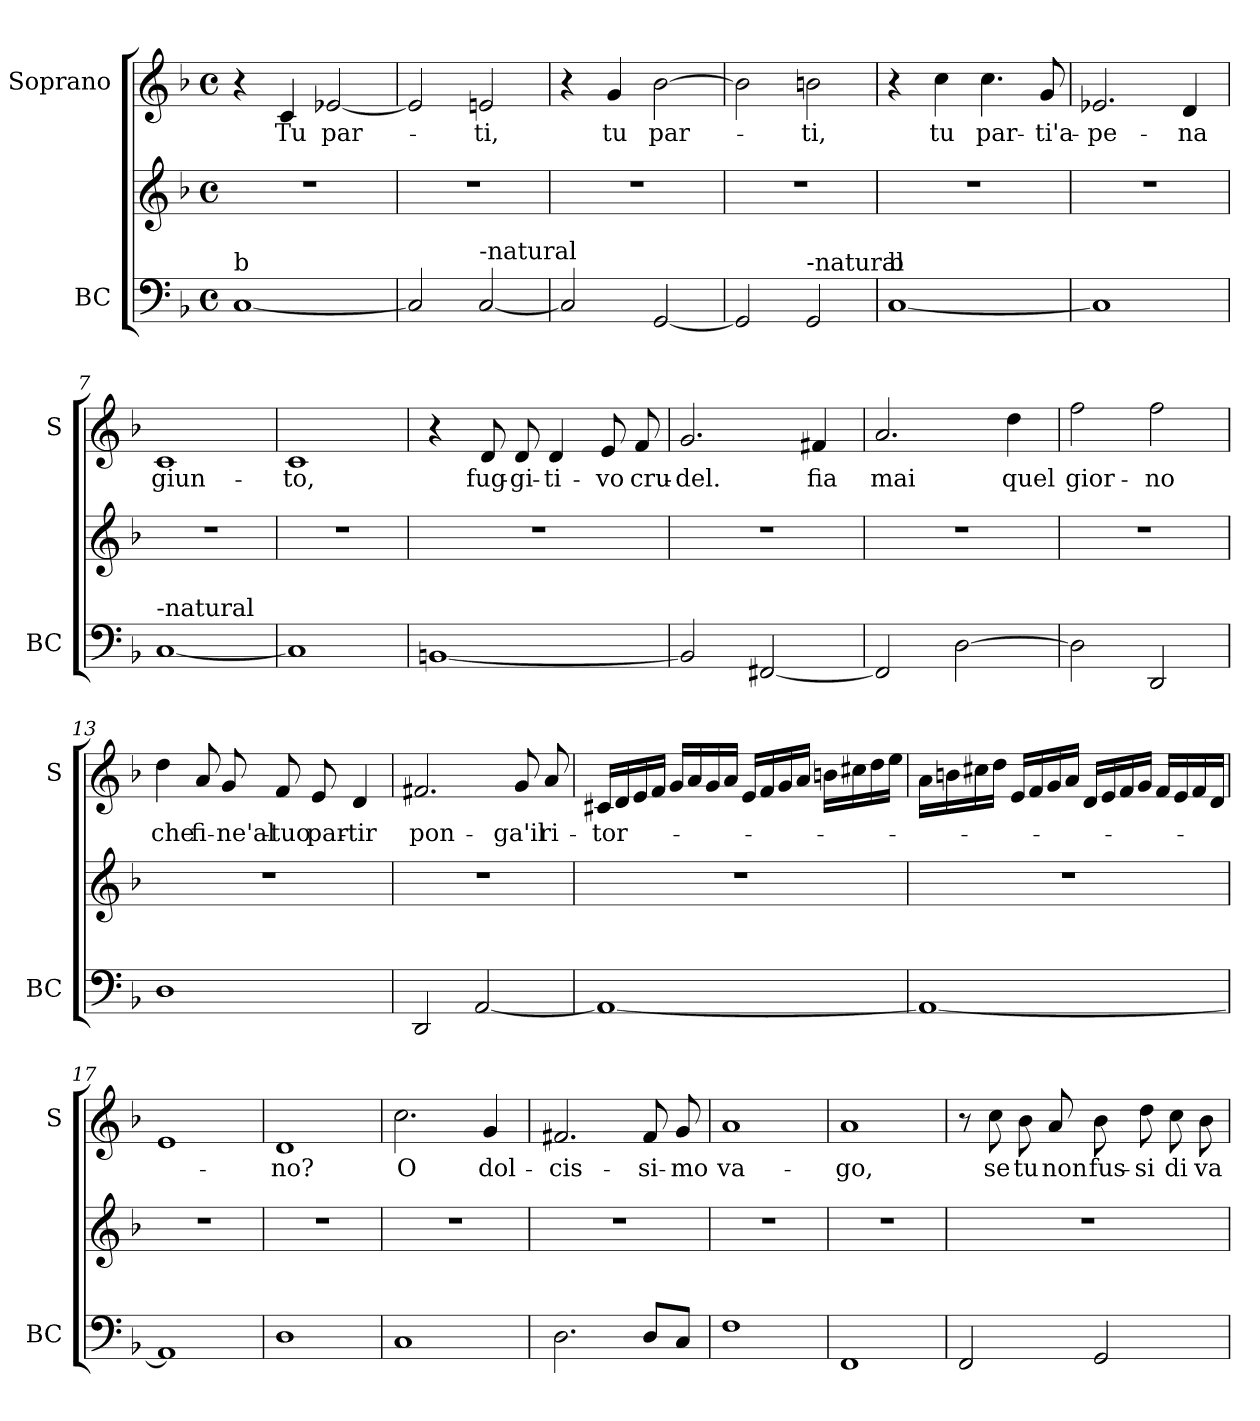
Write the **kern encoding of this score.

**kern	**kern	**kern	**text
*part2	*part2	*part1	*part1
*staff3	*staff2	*staff1	*staff1
*I"BC	*	*I"Soprano	*
*I'BC	*	*I'S	*
*clefF4	*clefG2	*clefG2	*
*k[b-]	*k[b-]	*k[b-]	*
*F:	*F:	*F:	*
*M4/4	*M4/4	*M4/4	*
*met(c)	*met(c)	*met(c)	*
=1	=1	=1	=1
!LO:TX:a:t=b	!	!	!
[1C	1r	4r	.
!	!	!	!LO:LY:b
.	.	4c/	Tu
!	!	!	!LO:LY:b
.	.	[2e-X/	par-
=2	=2	=2	=2
2C/]	1r	2e-/]	.
!LO:TX:a:t=-natural	!	!	!
!	!	!	!LO:LY:b
[2C/	.	2en/	-ti,
=3	=3	=3	=3
2C/]	1r	4r	.
!	!	!	!LO:LY:b
.	.	4g/	tu
!	!	!	!LO:LY:b
[2GG/	.	[2b-\	par-
=4	=4	=4	=4
2GG/]	1r	2b-\]	.
!LO:TX:a:t=-natural	!	!	!
!	!	!	!LO:LY:b
2GG/	.	2bn\	-ti,
!!LO:LB:g=z
=5	=5	=5	=5
!LO:TX:a:t=b	!	!	!
[1C	1r	4r	.
!	!	!	!LO:LY:b
.	.	4cc\	tu
!	!	!	!LO:LY:b
.	.	4.cc\	par-
!	!	!	!LO:LY:b
.	.	8g/	-ti'a-
=6	=6	=6	=6
!	!	!	!LO:LY:b
1C]	1r	2.e-X/	-pe-
!	!	!	!LO:LY:b
.	.	4d/	-na
=7	=7	=7	=7
!LO:TX:a:t=-natural	!	!	!
!	!	!	!LO:LY:b
[1C	1r	1c	giun-
=8	=8	=8	=8
!	!	!	!LO:LY:b
1C]	1r	1c	-to,
=9	=9	=9	=9
[1BBn	1r	4r	.
!	!	!	!LO:LY:b
.	.	8d/	fug-
!	!	!	!LO:LY:b
.	.	8d/	-gi-
!	!	!	!LO:LY:b
.	.	4d/	-ti-
!	!	!	!LO:LY:b
.	.	8e/	-vo
!	!	!	!LO:LY:b
.	.	8f/	cru-
!!LO:PB:g=z
=10	=10	=10	=10
!	!	!	!LO:LY:b
2BB/]	1r	2.g/	-del.
[2FF#X/	.	.	.
!	!	!	!LO:LY:b
.	.	4f#X/	fia
=11	=11	=11	=11
!	!	!	!LO:LY:b
2FF#/]	1r	2.a/	mai
[2D\	.	.	.
!	!	!	!LO:LY:b
.	.	4dd\	quel
=12	=12	=12	=12
!	!	!	!LO:LY:b
2D\]	1r	2ff\	gior-
!	!	!	!LO:LY:b
2DD/	.	2ff\	-no
=13	=13	=13	=13
!	!	!	!LO:LY:b
1D	1r	4dd\	che
!	!	!	!LO:LY:b
.	.	8a/	fi-
!	!	!	!LO:LY:b
.	.	8g/	-ne'al-
!	!	!	!LO:LY:b
.	.	8f/	-tuo
!	!	!	!LO:LY:b
.	.	8e/	par-
!	!	!	!LO:LY:b
.	.	4d/	-tir
=14	=14	=14	=14
!	!	!	!LO:LY:b
2DD/	1r	2.f#X/	pon-
[2AA/	.	.	.
!	!	!	!LO:LY:b
.	.	8g/	-ga'il
!	!	!	!LO:LY:b
.	.	8a/	ri-
!!LO:LB:g=z
=15	=15	=15	=15
!	!	!	!LO:LY:b
1AA_	1r	16c#X/LL	-tor-
.	.	16d/	.
.	.	16e/	.
.	.	16f/JJ	.
.	.	16g/LL	.
.	.	16a/	.
.	.	16g/	.
.	.	16a/JJ	.
.	.	16e/LL	.
.	.	16f/	.
.	.	16g/	.
.	.	16a/JJ	.
.	.	16bn\LL	.
.	.	16cc#X\	.
.	.	16dd\	.
.	.	16ee\JJ	.
=16	=16	=16	=16
1AA_	1r	16a\LL	.
.	.	16bn\	.
.	.	16cc#X\	.
.	.	16dd\JJ	.
.	.	16e/LL	.
.	.	16f/	.
.	.	16g/	.
.	.	16a/JJ	.
.	.	16d/LL	.
.	.	16e/	.
.	.	16f/	.
.	.	16g/JJ	.
.	.	16f/LL	.
.	.	16e/	.
.	.	16f/	.
.	.	16d/JJ	.
=17	=17	=17	=17
1AA]	1r	1e	.
=18	=18	=18	=18
!	!	!	!LO:LY:b
1D	1r	1d	-no?
!!LO:LB:g=z
=19	=19	=19	=19
!	!	!	!LO:LY:b
1C	1r	2.cc\	O
!	!	!	!LO:LY:b
.	.	4g/	dol-
=20	=20	=20	=20
!	!	!	!LO:LY:b
2.D\	1r	2.f#X/	-cis-
!	!	!	!LO:LY:b
8D/L	.	8f#/	-si-
!	!	!	!LO:LY:b
8C/J	.	8g/	-mo
=21	=21	=21	=21
!	!	!	!LO:LY:b
1F	1r	1a	va-
=22	=22	=22	=22
!	!	!	!LO:LY:b
1FF	1r	1a	-go,
=23	=23	=23	=23
2FF/	1r	8r	.
!	!	!	!LO:LY:b
.	.	8cc\	se
!	!	!	!LO:LY:b
.	.	8b-\	tu
!	!	!	!LO:LY:b
.	.	8a/	non
!	!	!	!LO:LY:b
2GG/	.	8b-\	fus-
!	!	!	!LO:LY:b
.	.	8dd\	-si
!	!	!	!LO:LY:b
.	.	8cc\	di
!	!	!	!LO:LY:b
.	.	8b-\	va-
=	=	=	=
*-	*-	*-	*-
